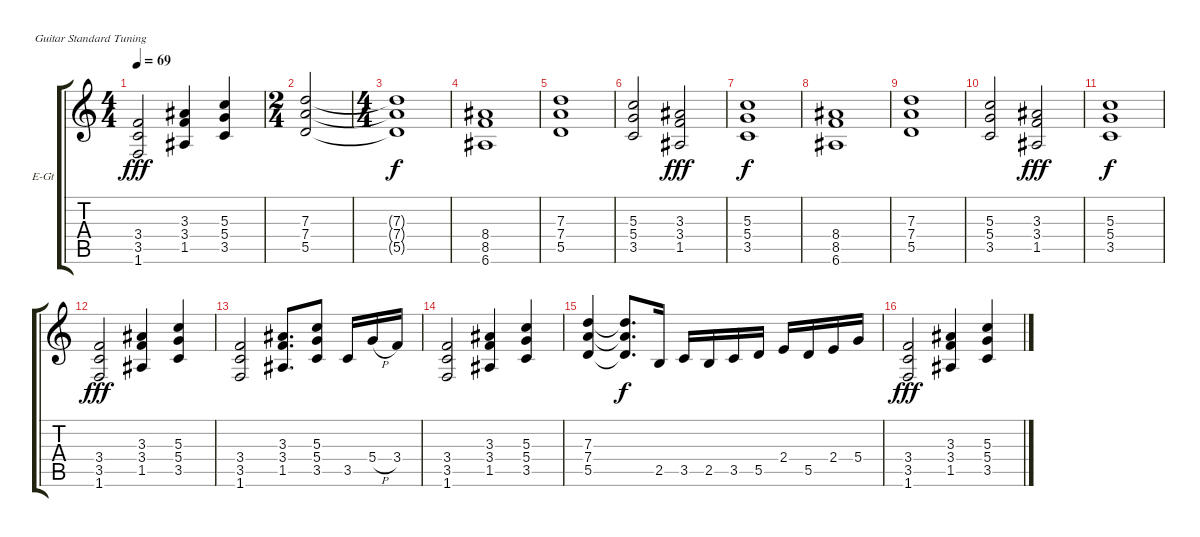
\bracketExtendMode groupsimilarinstruments
\firstSystemTrackNameOrientation horizontal
\otherSystemsTrackNameOrientation horizontal
\track ("Ритм-гитара" "E-Gt") {instrument distortionguitar}
\staff {score tabs}
\tuning (E4 B3 G3 D3 A2 E2)
\ts (4 4)
\tempo 69
\clef g2
\ks c
(3.4 3.5 1.6).2{dy fff} (3.3 3.4 1.5).4 (5.3 5.4 3.5).4 |
\ts (2 4)
(7.3 7.4 5.5).2 |
\ts (4 4)
(7.3{t} 7.4{t} 5.5{t}).1{dy f} |
(8.4 8.5 6.6).1 |
(7.3 7.4 5.5).1 |
(5.3 5.4 3.5).2 (3.3 3.4 1.5).2{dy fff} |
(5.3 5.4 3.5).1{dy f} |
(8.4 8.5 6.6).1 |
(7.3 7.4 5.5).1 |
(5.3 5.4 3.5).2 (3.3 3.4 1.5).2{dy fff} |
(5.3 5.4 3.5).1{dy f} |
(3.4 3.5 1.6).2{dy fff} (3.3 3.4 1.5).4 (5.3 5.4 3.5).4 |
(3.4 3.5 1.6).2 (3.3 3.4 1.5).8{d} (5.3 5.4 3.5).8 3.5.16 5.4{h}.16 3.4.16 |
(3.4 3.5 1.6).2 (3.3 3.4 1.5).4 (5.3 5.4 3.5).4 |
(7.3 7.4 5.5).4 (7.3{t} 7.4{t} 5.5{t}).8{d dy f} 2.5.16 3.5.16 2.5.16 3.5.16 5.5.16 2.4.16 5.5.16 2.4.16 5.4.16 |
(3.4 3.5 1.6).2{dy fff} (3.3 3.4 1.5).4 (5.3 5.4 3.5).4
